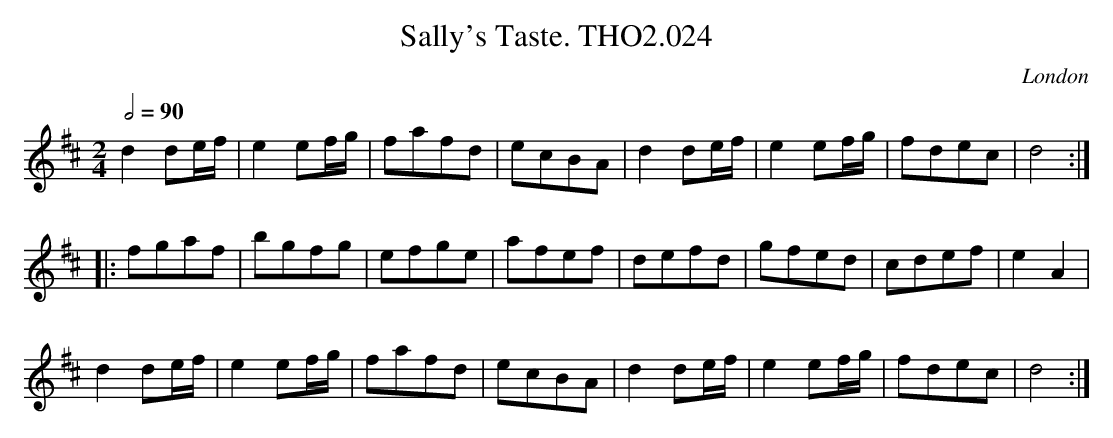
X:1
T:Sally's Taste. THO2.024
O:London
M:2/4
L:1/8
Q:1/2=90
K:D
d2 de/f/|e2 ef/g/|fafd|ecBA|d2 de/f/|e2 ef/g/|fdec|d4:|
|:fgaf|bgfg|efge|afef|defd|gfed|cdef|e2A2|
d2de/f/|e2ef/g/|fafd|ecBA|d2de/f/|e2ef/g/|fdec|d4:|
